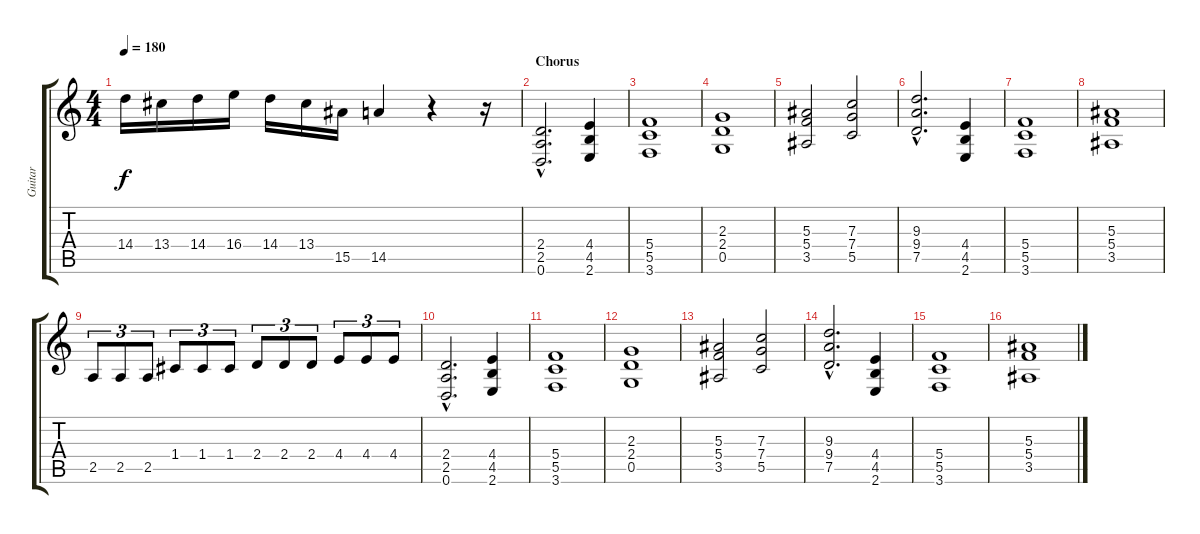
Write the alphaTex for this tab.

\track ("Guitar" "Guitar") {instrument distortionguitar}
\staff {score tabs}
\tuning (D4 A3 F3 C3 G2 D2) {hide}
\ts (4 4)
\tempo 180
\clef g2
\ks c
14.4.16{dy f} 13.4.16 14.4.16 16.4.16 14.4.16 13.4.16 15.5.16 14.5.4 r.4 r.16 |
\section ("" "Chorus")
(2.4{hac} 2.5{hac} 0.6{hac}).2{d} (4.4 4.5 2.6).4 |
(5.4 5.5 3.6).1 |
(2.3 2.4 0.5).1 |
(5.3 5.4 3.5).2 (7.3 7.4 5.5).2 |
(9.3{hac} 9.4{hac} 7.5{hac}).2{d} (4.4 4.5 2.6).4 |
(5.4 5.5 3.6).1 |
(5.3 5.4 3.5).1 |
2.5.8{tu (3 2)} 2.5.8{tu (3 2)} 2.5.8{tu (3 2)} 1.4.8{tu (3 2)} 1.4.8{tu (3 2)} 1.4.8{tu (3 2)} 2.4.8{tu (3 2)} 2.4.8{tu (3 2)} 2.4.8{tu (3 2)} 4.4.8{tu (3 2)} 4.4.8{tu (3 2)} 4.4.8{tu (3 2)} |
(2.4{hac} 2.5{hac} 0.6{hac}).2{d} (4.4 4.5 2.6).4 |
(5.4 5.5 3.6).1 |
(2.3 2.4 0.5).1 |
(5.3 5.4 3.5).2 (7.3 7.4 5.5).2 |
(9.3{hac} 9.4{hac} 7.5{hac}).2{d} (4.4 4.5 2.6).4 |
(5.4 5.5 3.6).1 |
(5.3 5.4 3.5).1
